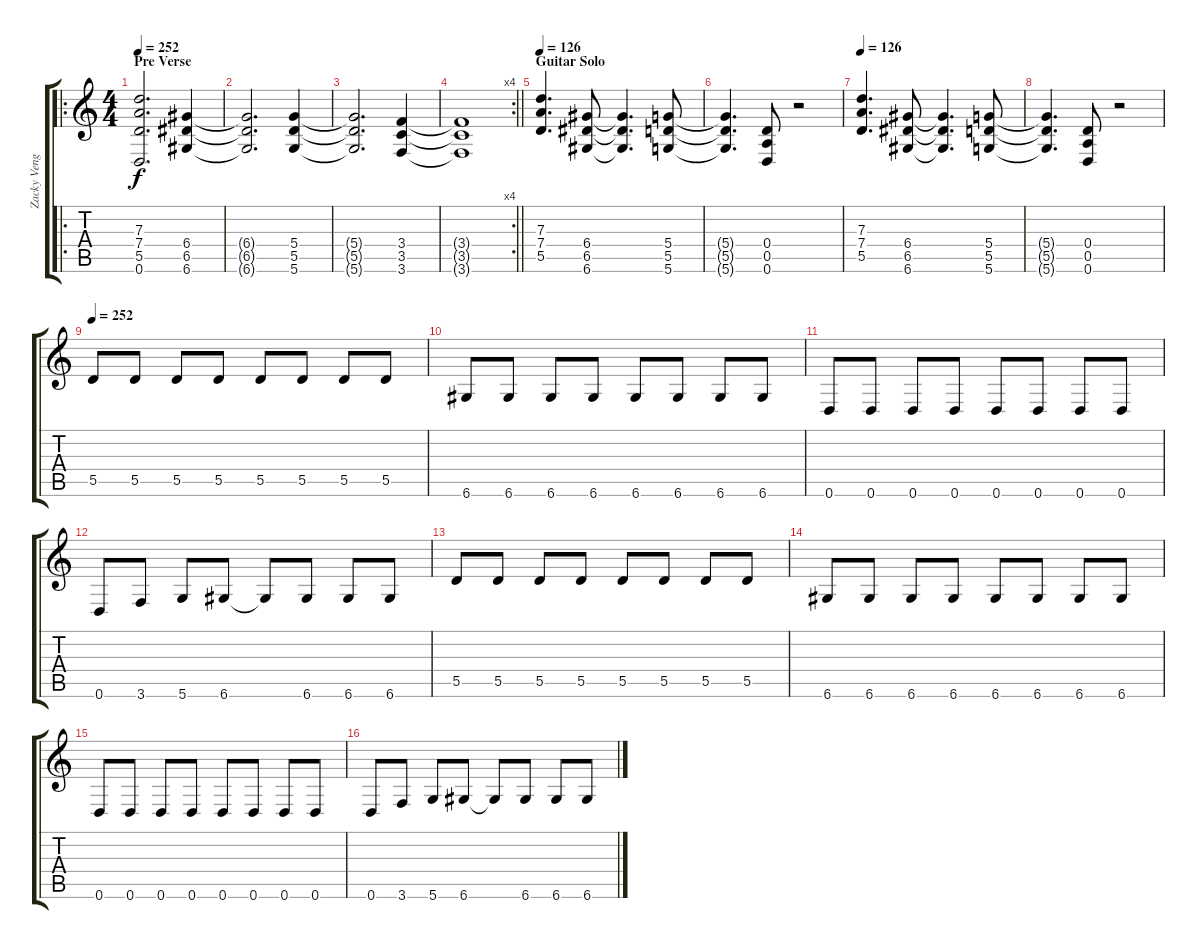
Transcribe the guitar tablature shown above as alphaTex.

\track ("Zacky Vengeance" "Zacky Veng") {instrument distortionguitar}
\staff {score tabs}
\tuning (E4 B3 G3 D3 A2 D2) {hide}
\ro
\ts (4 4)
\section ("" "Pre Verse")
\tempo 252
\clef g2
\ks c
(7.3 7.4 5.5 0.6).2{d dy f} (6.4 6.5 6.6).4 |
(6.4{t} 6.5{t} 6.6{t}).2{d} (5.4 5.5 5.6).4 |
(5.4{t} 5.5{t} 5.6{t}).2{d} (3.4 3.5 3.6).4 |
\rc 4
\barLineRight lightlight
(3.4{t} 3.5{t} 3.6{t}).1 |
\section ("" "Guitar Solo")
\tempo 126
(7.3 7.4 5.5).4{d} (6.4 6.5 6.6).8 (6.4{t} 6.5{t} 6.6{t}).4{d} (5.4 5.5 5.6).8 |
(5.4{t} 5.5{t} 5.6{t}).4{d} (0.4 0.5 0.6).8 r.2 |
\tempo 126
(7.3 7.4 5.5).4{d} (6.4 6.5 6.6).8 (6.4{t} 6.5{t} 6.6{t}).4{d} (5.4 5.5 5.6).8 |
(5.4{t} 5.5{t} 5.6{t}).4{d} (0.4 0.5 0.6).8 r.2 |
\tempo 252
5.5.8 5.5.8 5.5.8 5.5.8 5.5.8 5.5.8 5.5.8 5.5.8 |
6.6.8 6.6.8 6.6.8 6.6.8 6.6.8 6.6.8 6.6.8 6.6.8 |
0.6.8 0.6.8 0.6.8 0.6.8 0.6.8 0.6.8 0.6.8 0.6.8 |
0.6.8 3.6.8 5.6.8 6.6.8 6.6{t}.8 6.6.8 6.6.8 6.6.8 |
5.5.8 5.5.8 5.5.8 5.5.8 5.5.8 5.5.8 5.5.8 5.5.8 |
6.6.8 6.6.8 6.6.8 6.6.8 6.6.8 6.6.8 6.6.8 6.6.8 |
0.6.8 0.6.8 0.6.8 0.6.8 0.6.8 0.6.8 0.6.8 0.6.8 |
0.6.8 3.6.8 5.6.8 6.6.8 6.6{t}.8 6.6.8 6.6.8 6.6.8
